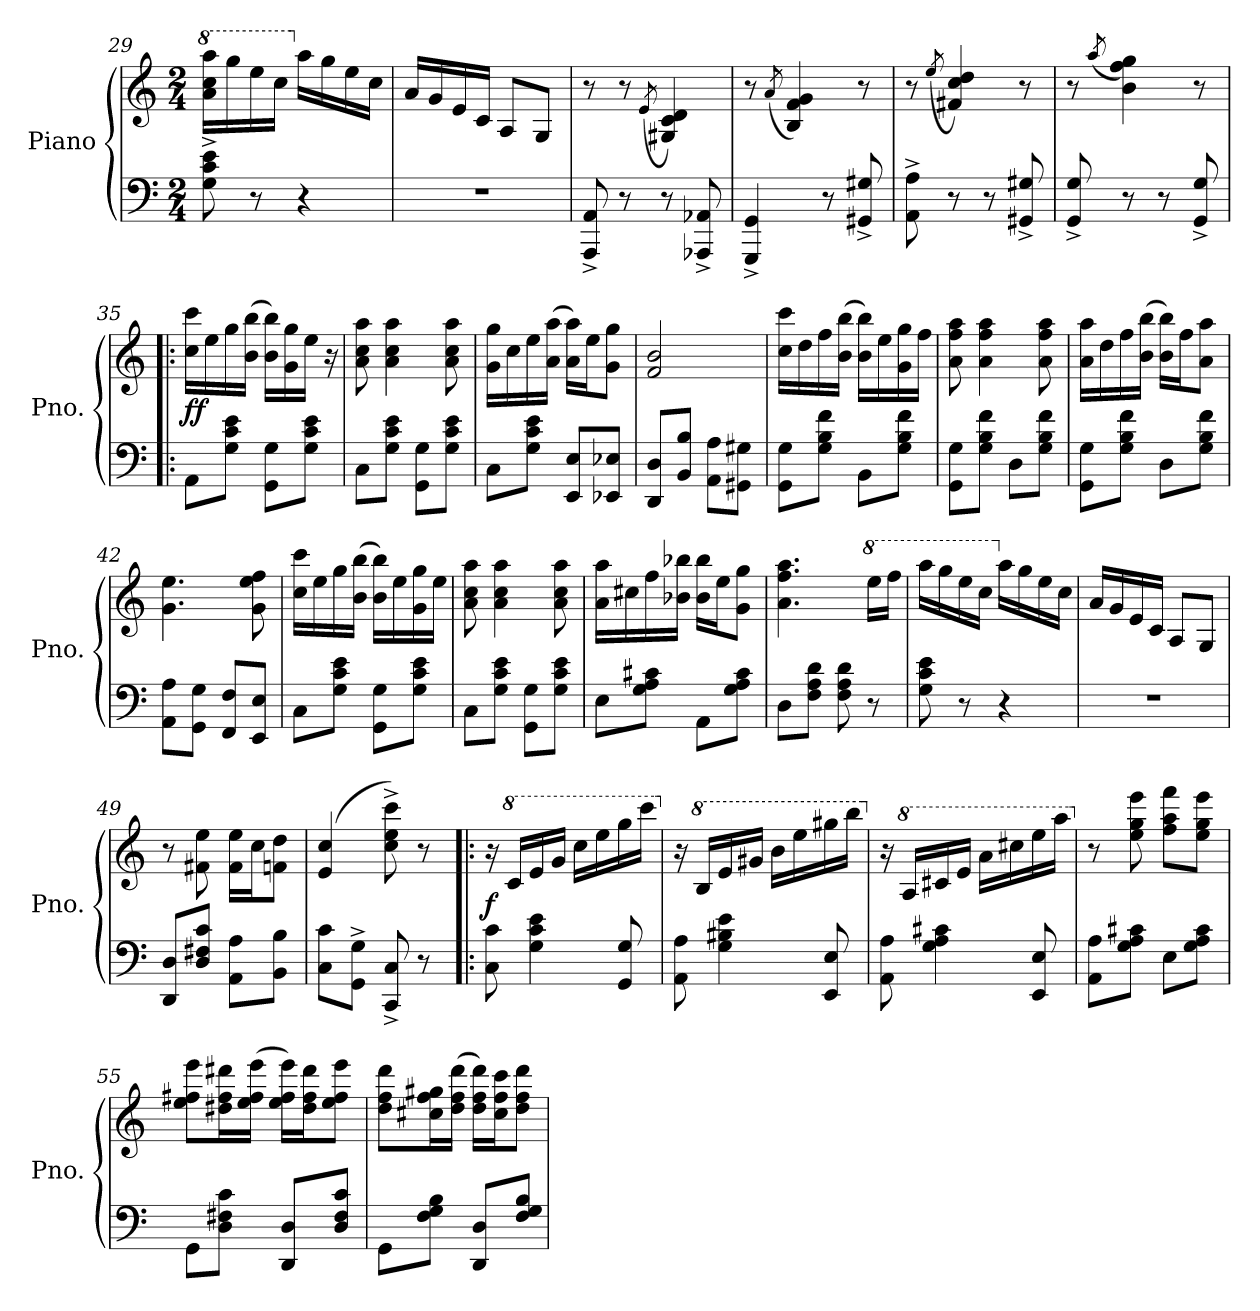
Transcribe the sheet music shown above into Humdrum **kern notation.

**kern	**kern	**dynam
*part1	*part1	*part1
*staff2	*staff1	*staff1/2
*I"Piano	*	*
*I'Pno.	*	*
!!LO:PB:g=z
*clefF4	*clefG2	*
*k[]	*k[]	*
*M2/4	*M2/4	*
*	*8va	*
=29	=29	=29
8G\^ 8c\^ 8e\^	16aa\ 16ccc\ 16aaa\LL	.
.	16ggg\	.
8r	16eee\	.
.	16ccc\JJ	.
*	*X8va	*
4r	16aa\LL	.
.	16gg\	.
.	16ee\	.
.	16cc\JJ	.
=30	=30	=30
2r	16a/LL	.
.	16g/	.
.	16e/	.
.	16c/JJ	.
.	8A/L	.
.	8G/J	.
=31	=31	=31
8AAA/^ 8AA/^	8r	.
8r	8r	.
.	(<8qe/	.
8r	4G#X/ 4c/ 4d/)	.
8AAA-X/^ 8AA-X/^	.	.
=32	=32	=32
4GGG/^ 4GG/^	8r	.
.	(<8qa/	.
.	4B/ 4f/ 4g/)	.
8r	.	.
8GG#X/^ 8G#X/^	8r	.
=33	=33	=33
8AA\^ 8A\^	8r	.
.	(<8qee/	.
8r	4f#X/ 4cc/ 4dd/)	.
8r	.	.
8GG#X/^ 8G#X/^	8r	.
=34	=34	=34
8GG/^ 8G/^	8r	.
.	(<8qaa/	.
8r	4b\ 4ff\ 4gg\)	.
8r	.	.
8GG/^ 8G/^	8r	.
=35!|:	=35!|:	=35!|:
!	!	!LO:DY:b
8AA\L	16cc\ 16ccc\LL	ff
.	16ee\	.
8G\ 8c\ 8e\J	16gg\	.
.	(>16b\ 16bb\JJ	.
8GG\ 8G\L	16b\ 16bb\LL)	.
.	16g\ 16gg\	.
8G\ 8c\ 8e\J	16ee\JJ	.
.	16r	.
!!LO:LB:g=z
=36	=36	=36
8C\L	8a\ 8cc\ 8aa\	.
8G\ 8c\ 8e\J	4a\ 4cc\ 4aa\	.
8GG\ 8G\L	.	.
8G\ 8c\ 8e\J	8a\ 8cc\ 8aa\	.
=37	=37	=37
8C\L	16g\ 16gg\LL	.
.	16cc\	.
8G\ 8c\ 8e\J	16ee\	.
.	(>16a\ 16aa\JJ	.
8EE/ 8E/L	16a\ 16aa\LL)	.
.	16ee\J	.
8EE-X/ 8E-X/J	8g\ 8gg\J	.
=38	=38	=38
8DD/ 8D/L	2f/ 2b/	.
8BB/ 8B/J	.	.
8AA\ 8A\L	.	.
8GG#X\ 8G#X\J	.	.
=39	=39	=39
8GG\ 8G\L	16cc\ 16ccc\LL	.
.	16dd\	.
8G\ 8B\ 8f\J	16ff\	.
.	(>16b\ 16bb\JJ	.
8BB\L	16b\ 16bb\LL)	.
.	16ee\	.
8G\ 8B\ 8f\J	16g\ 16gg\	.
.	16ff\JJ	.
=40	=40	=40
8GG\ 8G\L	8a\ 8ff\ 8aa\	.
8G\ 8B\ 8f\J	4a\ 4ff\ 4aa\	.
8D\L	.	.
8G\ 8B\ 8f\J	8a\ 8ff\ 8aa\	.
=41	=41	=41
8GG\ 8G\L	16a\ 16aa\LL	.
.	16dd\	.
8G\ 8B\ 8f\J	16ff\	.
.	(>16b\ 16bb\JJ	.
8D\L	16b\ 16bb\LL)	.
.	16ff\J	.
8G\ 8B\ 8f\J	8a\ 8aa\J	.
=42	=42	=42
8AA\ 8A\L	4.g\ 4.ee\	.
8GG\ 8G\J	.	.
8FF/ 8F/L	.	.
8EE/ 8E/J	8g\ 8ee\ 8ff\	.
!!LO:LB:g=z
=43	=43	=43
8C\L	16cc\ 16ccc\LL	.
.	16ee\	.
8G\ 8c\ 8e\J	16gg\	.
.	(>16b\ 16bb\JJ	.
8GG\ 8G\L	16b\ 16bb\LL)	.
.	16ee\	.
8G\ 8c\ 8e\J	16g\ 16gg\	.
.	16ee\JJ	.
=44	=44	=44
8C\L	8a\ 8cc\ 8aa\	.
8G\ 8c\ 8e\J	4a\ 4cc\ 4aa\	.
8GG\ 8G\L	.	.
8G\ 8c\ 8e\J	8a\ 8cc\ 8aa\	.
=45	=45	=45
8E\L	16a\ 16aa\LL	.
.	16cc#X\	.
8G\ 8A\ 8c#X\J	16ff\	.
.	16b-X\ 16bb-X\JJ	.
8AA\L	16b-\ 16bb-\LL	.
.	16ee\J	.
8G\ 8A\ 8c#\J	8g\ 8gg\J	.
=46	=46	=46
8D\L	4.a\ 4.ff\ 4.aa\	.
8F\ 8A\ 8d\J	.	.
8F\ 8A\ 8d\	.	.
*	*8va	*
8r	16eee\LL	.
.	16fff\JJ	.
=47	=47	=47
8G\ 8c\ 8e\	16aaa\LL	.
.	16ggg\	.
8r	16eee\	.
.	16ccc\JJ	.
*	*X8va	*
4r	16aa\LL	.
.	16gg\	.
.	16ee\	.
.	16cc\JJ	.
=48	=48	=48
2r	16a/LL	.
.	16g/	.
.	16e/	.
.	16c/JJ	.
.	8A/L	.
.	8G/J	.
=49	=49	=49
8DD/ 8D/L	8r	.
8D/ 8F#X/ 8c/J	8f#X\ 8ee\	.
8AA\ 8A\L	16f#\ 16ee\LL	.
.	16cc\J	.
8BB\ 8B\J	8fn\ 8dd\J	.
!!LO:LB:g=z
=50	=50	=50
8C\ 8c\L	(>4e/ 4cc/	.
8GG\^ 8G\^J	.	.
8CC/^ 8C/^	8cc\^ 8ee\^ 8ccc\^)	.
8r	8r	.
=51!|:	=51!|:	=51!|:
!	!	!LO:DY:b
8C\ 8c\	16r	f
*	*8va	*
.	16cc/LL	.
4G\ 4c\ 4e\	16ee/	.
.	16gg/JJ	.
.	16ccc\LL	.
.	16eee\	.
8GG/ 8G/	16ggg\	.
.	16cccc\JJ	.
=52	=52	=52
*	*X8va	*
8AA\ 8A\	16r	.
*	*8va	*
.	16b/LL	.
4G\ 4B#X\ 4e\	16ee/	.
.	16gg#X/JJ	.
.	16bb\LL	.
.	16eee\	.
8EE/ 8E/	16ggg#X\	.
.	16bbb\JJ	.
=53	=53	=53
*	*X8va	*
8AA\ 8A\	16r	.
*	*8va	*
.	16a/LL	.
4G\ 4A\ 4c#X\	16cc#X/	.
.	16ee/JJ	.
.	16aa\LL	.
.	16ccc#X\	.
8EE/ 8E/	16eee\	.
.	16aaa\JJ	.
=54	=54	=54
*	*X8va	*
8AA\ 8A\L	8r	.
8G\ 8A\ 8c#X\J	8ee\ 8gg\ 8eee\	.
8E\L	8ff\ 8aa\ 8fff\L	.
8G\ 8A\ 8c#\J	8ee\ 8gg\ 8eee\J	.
=55	=55	=55
8GG\L	8ee\ 8ff#X\ 8eee\L	.
8D\ 8F#X\ 8c\J	16dd#X\ 16ff#\ 16ddd#X\L	.
.	(>16ee\ 16ff#\ 16eee\JJ	.
8DD/ 8D/L	16ee\ 16ff#\ 16eee\LL)	.
.	16dd#\ 16ff#\ 16ddd#\J	.
8D/ 8F#/ 8c/J	8ee\ 8ff#\ 8eee\J	.
!!LO:LB:g=z
=56	=56	=56
8GG\L	8dd\ 8ff\ 8ddd\L	.
8F\ 8G\ 8B\J	16cc#X\ 16ff\ 16gg#X\L	.
.	(>16dd\ 16ff\ 16ddd\JJ	.
8DD/ 8D/L	16dd\ 16ff\ 16ddd\LL)	.
.	16cc#\ 16ff\ 16ccc\J	.
8F/ 8G/ 8B/J	8dd\ 8ff\ 8ddd\J	.
=	=	=
*-	*-	*-
